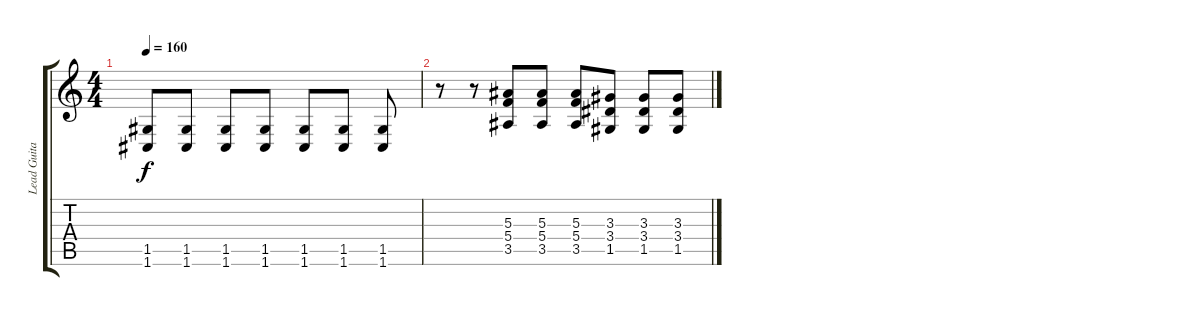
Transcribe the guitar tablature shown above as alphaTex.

\track ("Lead Guitar" "Lead Guita") {instrument overdrivenguitar}
\staff {score tabs}
\tuning (D4 A3 F3 C3 G2 C2) {hide}
\ts (4 4)
\tempo 160
\clef g2
\ks c
(1.5 1.6).8{dy f} (1.5 1.6).8 (1.5 1.6).8 (1.5 1.6).8 (1.5 1.6).8 (1.5 1.6).8 (1.5 1.6).8 |
r.8 r.8 (5.3 5.4 3.5).8 (5.3 5.4 3.5).8 (5.3 5.4 3.5).8 (3.3 3.4 1.5).8 (3.3 3.4 1.5).8 (3.3 3.4 1.5).8
